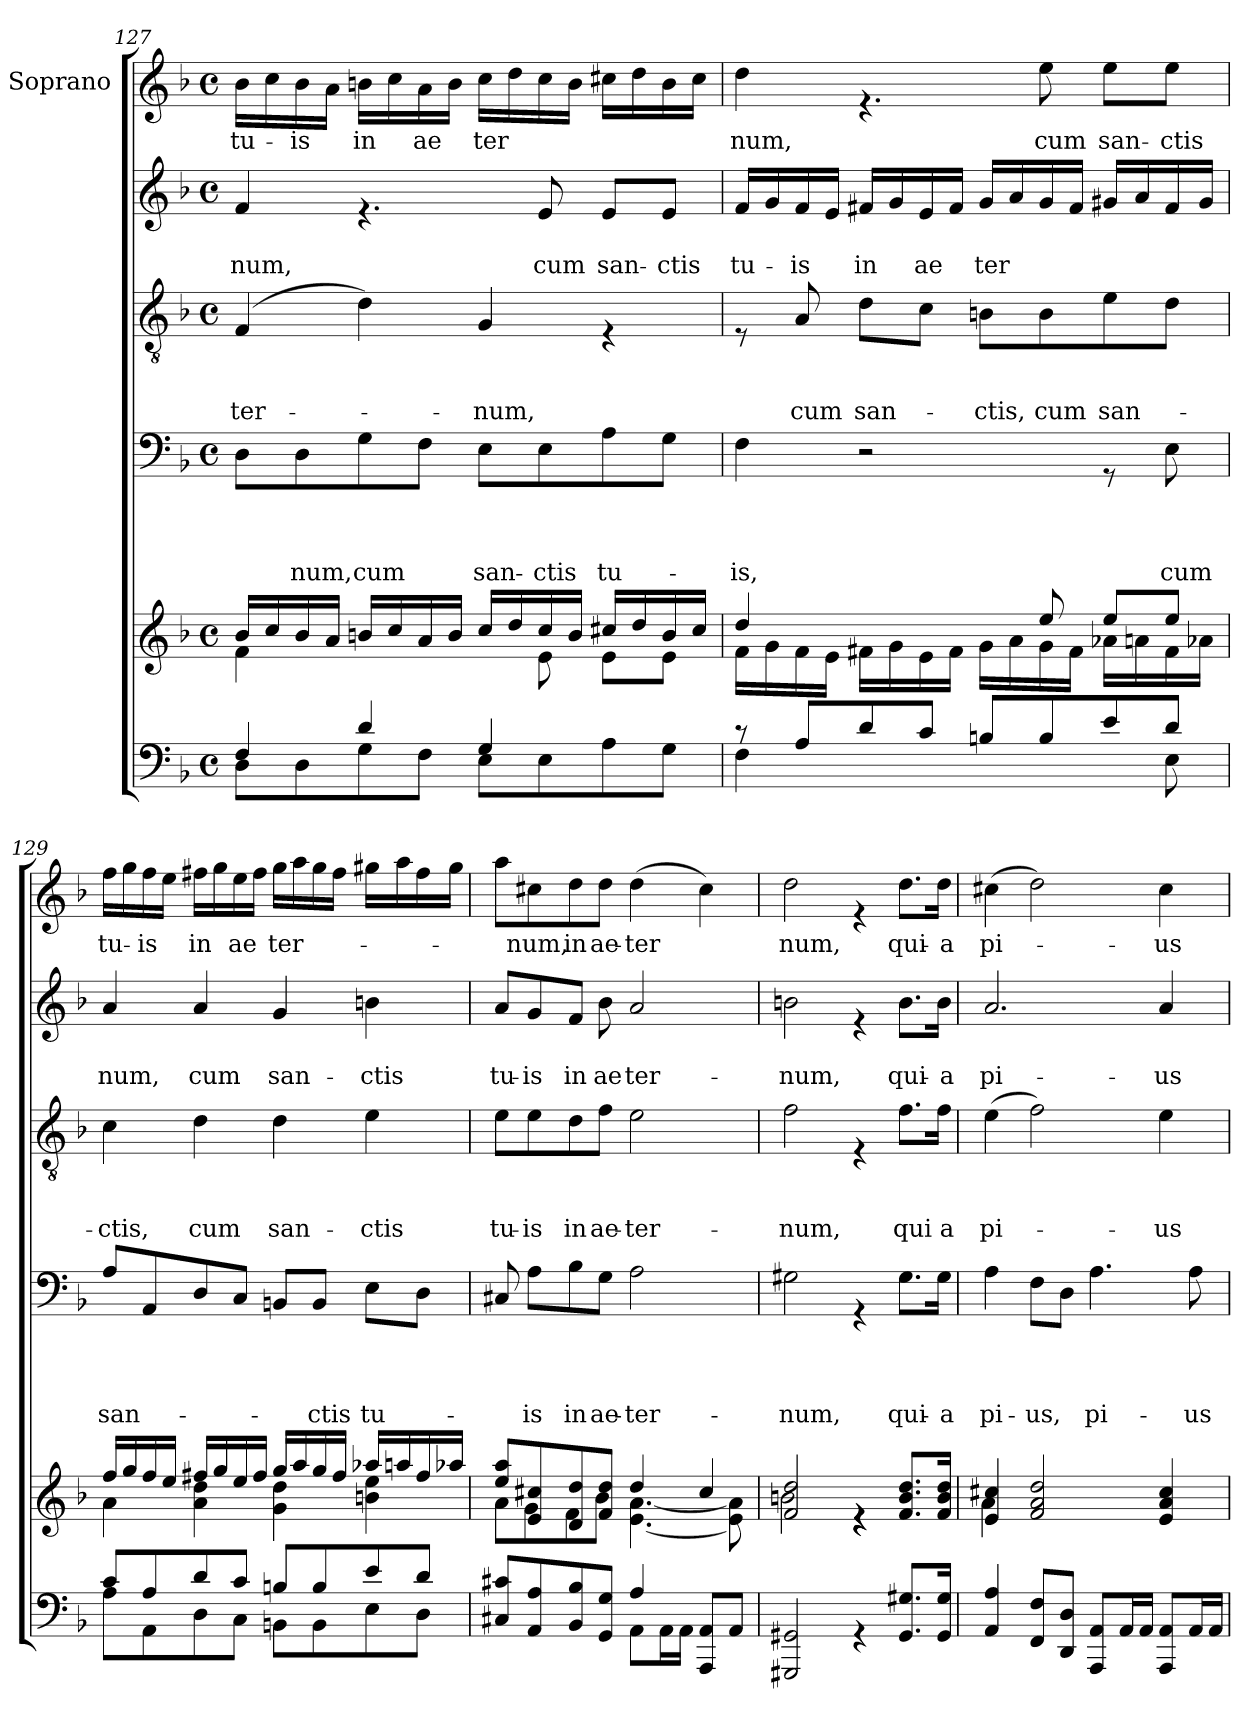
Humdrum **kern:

**kern	**kern	**kern	**text	**text	**text	**text	**kern	**text	**text	**text	**kern	**text	**text	**kern	**text
*part6	*part5	*part4	*part4	*part4	*part4	*part4	*part3	*part3	*part3	*part3	*part2	*part2	*part2	*part1	*part1
*staff6	*staff5	*staff4	*staff4	*staff4	*staff4	*staff4	*staff3	*staff3	*staff3	*staff3	*staff2	*staff2	*staff2	*staff1	*staff1
*	*	*	*	*	*	*	*	*	*	*	*	*	*	*I"Soprano	*
*clefF4	*clefG2	*clefF4	*	*	*	*	*clefGv2	*	*	*	*clefG2	*	*	*clefG2	*
*k[b-]	*k[b-]	*k[b-]	*	*	*	*	*k[b-]	*	*	*	*k[b-]	*	*	*k[b-]	*
*F:	*F:	*F:	*	*	*	*	*F:	*	*	*	*F:	*	*	*F:	*
*M4/4	*M4/4	*M4/4	*	*	*	*	*M4/4	*	*	*	*M4/4	*	*	*M4/4	*
*met(c)	*met(c)	*met(c)	*	*	*	*	*met(c)	*	*	*	*met(c)	*	*	*met(c)	*
=127	=127	=127	=127	=127	=127	=127	=127	=127	=127	=127	=127	=127	=127	=127	=127
*^	*^	*	*	*	*	*	*	*	*	*	*	*	*	*	*
!	!	!	!	!	!	!	!	!	!	!	!	!LO:LY:b	!	!	!LO:LY:b	!	!LO:LY:b
4F/	8D\L	16b-/LL	4f\	8D\L	.	.	.	.	(<4F/	.	.	-ter-	4f/	.	-num,	16b-\LL	tu-
.	.	16cc/	.	.	.	.	.	.	.	.	.	.	.	.	.	16cc\	.
!	!	!	!	!	!	!	!	!LO:LY:b	!	!	!	!	!	!	!	!	!LO:LY:b
.	8D\	16b-/	.	8D\	.	.	.	num,	.	.	.	.	.	.	.	16b-\	-is
.	.	16a/JJ	.	.	.	.	.	.	.	.	.	.	.	.	.	16a\JJ	.
!	!	!	!	!	!	!	!	!LO:LY:b	!	!	!	!	!	!	!	!	!LO:LY:b
4d/	8G\	16bn/LL	4.ryy	8G\	.	.	.	cum	4d\)	.	.	.	4.re	.	.	16bn\LL	in
.	.	16cc/	.	.	.	.	.	.	.	.	.	.	.	.	.	16cc\	.
!	!	!	!	!	!	!	!	!	!	!	!	!	!	!	!	!	!LO:LY:b
.	8F\J	16a/	.	8F\J	.	.	.	.	.	.	.	.	.	.	.	16a\	ae
.	.	16b/JJ	.	.	.	.	.	.	.	.	.	.	.	.	.	16b\JJ	.
!	!	!	!	!	!	!	!	!LO:LY:b	!	!	!	!LO:LY:b	!	!	!	!	!LO:LY:b
4G/	8E\L	16cc/LL	.	8E\L	.	.	.	san-	4G/	.	.	-num,	.	.	.	16cc\LL	ter
.	.	16dd/	.	.	.	.	.	.	.	.	.	.	.	.	.	16dd\	.
!	!	!	!	!	!	!	!	!LO:LY:b	!	!	!	!	!	!	!LO:LY:b	!	!
.	8E\	16cc/	8e\	8E\	.	.	.	-ctis	.	.	.	.	8e/	.	cum	16cc\	.
.	.	16b/JJ	.	.	.	.	.	.	.	.	.	.	.	.	.	16b\JJ	.
!	!	!	!	!	!	!	!	!LO:LY:b	!	!	!	!	!	!	!LO:LY:b	!	!
4ryy	8A\	16cc#X/LL	8e\L	8A\	.	.	.	tu-	4rE	.	.	.	8e/L	.	san-	16cc#X\LL	.
.	.	16dd/	.	.	.	.	.	.	.	.	.	.	.	.	.	16dd\	.
!	!	!	!	!	!	!	!	!	!	!	!	!	!	!	!LO:LY:b	!	!
.	8G\J	16b/	8e\J	8G\J	.	.	.	.	.	.	.	.	8e/J	.	-ctis	16b\	.
.	.	16cc#/JJ	.	.	.	.	.	.	.	.	.	.	.	.	.	16cc#\JJ	.
!!LO:PB:g=z
=128	=128	=128	=128	=128	=128	=128	=128	=128	=128	=128	=128	=128	=128	=128	=128	=128	=128
!	!	!	!	!	!	!	!	!LO:LY:b	!	!	!	!	!	!	!LO:LY:b	!	!LO:LY:b
8rc	4F\	4dd/	16f\LL	4F\	.	.	.	-is,	8rE	.	.	.	16f/LL	.	tu-	4dd\	num,
.	.	.	16g\	.	.	.	.	.	.	.	.	.	16g/	.	.	.	.
!	!	!	!	!	!	!	!	!	!	!	!	!LO:LY:b	!	!	!LO:LY:b	!	!
8A/L	.	.	16f\	.	.	.	.	.	8A/	.	.	cum	16f/	.	-is	.	.
.	.	.	16e\JJ	.	.	.	.	.	.	.	.	.	16e/JJ	.	.	.	.
!	!	!	!	!	!	!	!	!	!	!	!	!LO:LY:b	!	!	!LO:LY:b	!	!
8d/	2ryy	4.ryy	16f#X\LL	2r	.	.	.	.	8d\L	.	.	san-	16f#X/LL	.	in	4.re	.
.	.	.	16g\	.	.	.	.	.	.	.	.	.	16g/	.	.	.	.
!	!	!	!	!	!	!	!	!	!	!	!	!	!	!	!LO:LY:b	!	!
8c/J	.	.	16e\	.	.	.	.	.	8c\J	.	.	.	16e/	.	ae	.	.
.	.	.	16f#\JJ	.	.	.	.	.	.	.	.	.	16f#/JJ	.	.	.	.
!	!	!	!	!	!	!	!	!	!	!	!	!LO:LY:b	!	!	!LO:LY:b	!	!
8Bn/L	.	.	16g\LL	.	.	.	.	.	8Bn\L	.	.	-ctis,	16g/LL	.	ter	.	.
.	.	.	16a\	.	.	.	.	.	.	.	.	.	16a/	.	.	.	.
!	!	!	!	!	!	!	!	!	!	!	!	!LO:LY:b	!	!	!	!	!LO:LY:b
8B/	.	8ee/	16g\	.	.	.	.	.	8B\	.	.	cum	16g/	.	.	8ee\	cum
.	.	.	16f#\JJ	.	.	.	.	.	.	.	.	.	16f#/JJ	.	.	.	.
!	!	!	!	!	!	!	!	!	!	!	!	!LO:LY:b	!	!	!	!	!LO:LY:b
8e/	8ryy	8ee/L	16a-X\LL	8rGG	.	.	.	.	8e\	.	.	san-	16g#X/LL	.	.	8ee\L	san-
.	.	.	16an\	.	.	.	.	.	.	.	.	.	16a/	.	.	.	.
!	!	!	!	!	!	!	!	!LO:LY:b	!	!	!	!	!	!	!	!	!LO:LY:b
8d/J	8E\	8ee/J	16f#\	8E\	.	.	.	cum	8d\J	.	.	.	16f#/	.	.	8ee\J	-ctis
.	.	.	16a-X\JJ	.	.	.	.	.	.	.	.	.	16g#/JJ	.	.	.	.
!!LO:LB:g=z
=129	=129	=129	=129	=129	=129	=129	=129	=129	=129	=129	=129	=129	=129	=129	=129	=129	=129
!	!	!	!	!	!	!	!	!LO:LY:b	!	!	!	!LO:LY:b	!	!	!LO:LY:b	!	!LO:LY:b
8c/L	8A\L	16ff/LL	4a\	8A/L	.	.	.	san-	4c\	.	.	-ctis,	4a/	.	num,	16ff\LL	tu-
.	.	16gg/	.	.	.	.	.	.	.	.	.	.	.	.	.	16gg\	.
!	!	!	!	!	!	!	!	!	!	!	!	!	!	!	!	!	!LO:LY:b
8A/	8AA\	16ff/	.	8AA/	.	.	.	.	.	.	.	.	.	.	.	16ff\	-is
.	.	16ee/JJ	.	.	.	.	.	.	.	.	.	.	.	.	.	16ee\JJ	.
!	!	!	!	!	!	!	!	!	!	!	!	!LO:LY:b	!	!	!LO:LY:b	!	!LO:LY:b
8d/	8D\	16ff#X/LL	4a\ 4dd\	8D/	.	.	.	.	4d\	.	.	cum	4a/	.	cum	16ff#X\LL	in
.	.	16gg/	.	.	.	.	.	.	.	.	.	.	.	.	.	16gg\	.
!	!	!	!	!	!	!	!	!	!	!	!	!	!	!	!	!	!LO:LY:b
8c/J	8C\J	16ee/	.	8C/J	.	.	.	.	.	.	.	.	.	.	.	16ee\	ae
.	.	16ff#/JJ	.	.	.	.	.	.	.	.	.	.	.	.	.	16ff#\JJ	.
!	!	!	!	!	!	!	!	!	!	!	!	!LO:LY:b	!	!	!LO:LY:b	!	!LO:LY:b
8Bn/L	8BBn\L	16gg/LL	4g\ 4dd\	8BBn/L	.	.	.	.	4d\	.	.	san-	4g/	.	san-	16gg\LL	ter-
.	.	16aa/	.	.	.	.	.	.	.	.	.	.	.	.	.	16aa\	.
!	!	!	!	!	!	!	!	!LO:LY:b	!	!	!	!	!	!	!	!	!
8B/	8BB\	16gg/	.	8BB/J	.	.	.	-ctis	.	.	.	.	.	.	.	16gg\	.
.	.	16ff#/JJ	.	.	.	.	.	.	.	.	.	.	.	.	.	16ff#\JJ	.
!	!	!	!	!	!	!	!	!LO:LY:b	!	!	!	!LO:LY:b	!	!	!LO:LY:b	!	!
8e/	8E\	16aa-X/LL	4bn\ 4ee\	8E\L	.	.	.	tu-	4e\	.	.	-ctis	4bn\	.	-ctis	16gg#X\LL	.
.	.	16aan/	.	.	.	.	.	.	.	.	.	.	.	.	.	16aa\	.
8d/J	8D\J	16ff#/	.	8D\J	.	.	.	.	.	.	.	.	.	.	.	16ff#\	.
.	.	16aa-X/JJ	.	.	.	.	.	.	.	.	.	.	.	.	.	16gg#\JJ	.
=130	=130	=130	=130	=130	=130	=130	=130	=130	=130	=130	=130	=130	=130	=130	=130	=130	=130
!	!	!	!	!	!	!	!	!	!	!	!	!LO:LY:b	!	!	!LO:LY:b	!	!
*	*	*	*	*	*	*	*	*	*	*	*	*	*^	*	*	*	*
8C#X/ 8c#X/L	2ryy	8ee/ 8aa/L	8a\L	8C#X/	.	.	.	.	8e\L	.	.	tu-	8a/L	4.ryy	.	tu-	8aa\L	.
!	!	!	!	!	!	!	!	!LO:LY:b	!	!	!	!LO:LY:b	!	!	!	!LO:LY:b	!	!LO:LY:b
8AA/ 8A/	.	8e/ 8cc#X/	8g\	8A\L	.	.	.	-is	8e\	.	.	-is	8g/	.	.	-is	8cc#X\	-num,
!	!	!	!	!	!	!	!	!LO:LY:b	!	!	!	!LO:LY:b	!	!	!	!LO:LY:b	!	!LO:LY:b
8BB-/ 8B-/	.	8d/ 8dd/	8f\	8B-\	.	.	.	in	8d\	.	.	in	8f/J	.	.	in	8dd\	in
!	!	!	!	!	!	!	!	!LO:LY:b	!	!	!	!LO:LY:b	!	!	!	!LO:LY:b	!	!LO:LY:b
8GG/ 8G/J	.	8f/ 8dd/J	8b-\J	8G\J	.	.	.	ae-	8f\J	.	.	ae-	8ryy	8b-\	.	-ae-	8dd\J	ae-
!	!	!	!	!	!	!	!	!LO:LY:b	!	!	!	!LO:LY:b	!	!	!	!LO:LY:b	!	!LO:LY:b
4A/	8AA\L	4dd/	[>4.e\ [>4.a\	2A\	.	.	.	-ter-	2e\	.	.	-ter-	2a/	2ryy	.	ter-	(>4dd\	-ter
.	16AA\L	.	.	.	.	.	.	.	.	.	.	.	.	.	.	.	.	.
.	16AA\JJ	.	.	.	.	.	.	.	.	.	.	.	.	.	.	.	.	.
8AAA/ 8AA/L	4ryy	4cc#/	.	.	.	.	.	.	.	.	.	.	.	.	.	.	4cc#\)	.
8AA/J	.	.	8e\] 8a\]	.	.	.	.	.	.	.	.	.	.	.	.	.	.	.
*v	*v	*	*	*	*	*	*	*	*	*	*	*	*v	*v	*	*	*	*
=131	=131	=131	=131	=131	=131	=131	=131	=131	=131	=131	=131	=131	=131	=131	=131	=131
*	*	*	*	*	*	*	*	*	*	*	*	*	*	*	*MM35	*
!	!	!	!	!	!	!	!LO:LY:b	!	!	!	!LO:LY:b	!	!	!LO:LY:b	!	!LO:LY:b
2GGG#X/ 2GG#X/	2f/ 2dd/	2bn\	2G#X\	.	.	.	-num,	2f\	.	.	-num,	2bn\	.	-num,	2dd\	num,
4rGG	4re	4re	4rGG	.	.	.	.	4rE	.	.	.	4re	.	.	4re	.
!	!	!	!	!	!	!	!LO:LY:b	!	!	!	!LO:LY:b	!	!	!LO:LY:b	!	!LO:LY:b
8.GG#/ 8.G#X/L	8.f/ 8.b/ 8.dd/L	4ryy	8.G#\L	.	.	.	qui-	8.f\L	.	.	qui	8.b\L	.	qui-	8.dd\L	qui-
!	!	!	!	!	!	!	!LO:LY:b	!	!	!	!LO:LY:b	!	!	!LO:LY:b	!	!LO:LY:b
16GG#/ 16G#/Jk	16f/ 16b/ 16dd/Jk	.	16G#\Jk	.	.	.	-a	16f\Jk	.	.	a	16b\Jk	.	-a	16dd\Jk	-a
=132	=132	=132	=132	=132	=132	=132	=132	=132	=132	=132	=132	=132	=132	=132	=132	=132
!	!	!	!	!	!	!	!LO:LY:b	!	!	!	!LO:LY:b	!	!	!LO:LY:b	!	!LO:LY:b
4AA/ 4A/	4e/ 4cc#X/	4a\	4A\	.	.	.	pi-	(>4e\	.	.	pi-	2.a/	.	pi-	(>4cc#X\	pi-
!	!	!	!	!	!	!	!LO:LY:b	!	!	!	!	!	!	!	!	!
8FF/ 8F/L	2f/ 2a/ 2dd/	2.ryy	8F\L	.	.	.	-us,	2f\)	.	.	.	.	.	.	2dd\)	.
8DD/ 8D/J	.	.	8D\J	.	.	.	.	.	.	.	.	.	.	.	.	.
!	!	!	!	!	!	!	!LO:LY:b	!	!	!	!	!	!	!	!	!
8AAA/ 8AA/L	.	.	4.A\	.	.	.	pi-	.	.	.	.	.	.	.	.	.
16AA/L	.	.	.	.	.	.	.	.	.	.	.	.	.	.	.	.
16AA/JJ	.	.	.	.	.	.	.	.	.	.	.	.	.	.	.	.
!	!	!	!	!	!	!	!	!	!	!	!LO:LY:b	!	!	!LO:LY:b	!	!LO:LY:b
8AAA/ 8AA/L	4e/ 4a/ 4cc#/	.	.	.	.	.	.	4e\	.	.	-us	4a/	.	-us	4cc#\	-us
!	!	!	!	!	!	!	!LO:LY:b	!	!	!	!	!	!	!	!	!
16AA/L	.	.	8A\	.	.	.	-us	.	.	.	.	.	.	.	.	.
16AA/JJ	.	.	.	.	.	.	.	.	.	.	.	.	.	.	.	.
*	*v	*v	*	*	*	*	*	*	*	*	*	*	*	*	*	*
=	=	=	=	=	=	=	=	=	=	=	=	=	=	=	=
*-	*-	*-	*-	*-	*-	*-	*-	*-	*-	*-	*-	*-	*-	*-	*-
